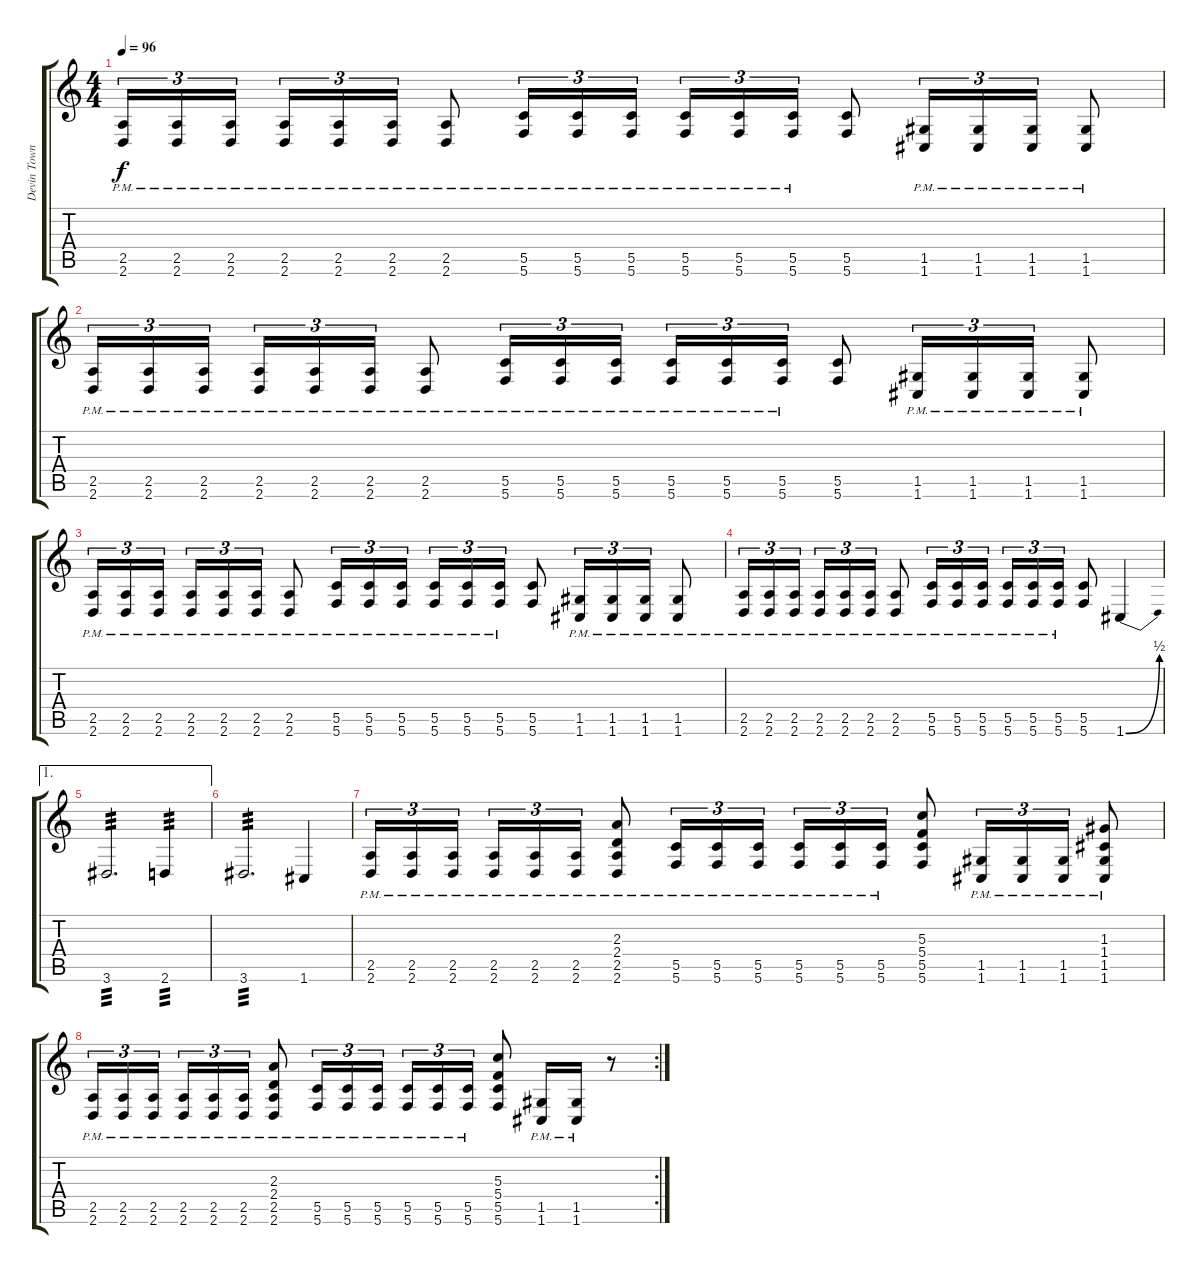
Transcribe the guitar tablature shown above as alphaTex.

\track ("Devin Townsend" "Devin Town") {instrument distortionguitar}
\staff {score tabs}
\tuning (E4 C4 G3 C3 G2 C2) {hide}
\ts (4 4)
\tempo 96
\clef g2
\ks c
(2.5 2.6{pm}).16{tu (3 2) dy f} (2.5 2.6{pm}).16{tu (3 2)} (2.5 2.6{pm}).16{tu (3 2) beam splitsecondary} (2.5 2.6{pm}).16{tu (3 2)} (2.5 2.6{pm}).16{tu (3 2)} (2.5 2.6{pm}).16{tu (3 2)} (2.5 2.6{pm}).8 (5.5 5.6{pm}).16{tu (3 2)} (5.5 5.6{pm}).16{tu (3 2)} (5.5 5.6{pm}).16{tu (3 2)} (5.5 5.6{pm}).16{tu (3 2)} (5.5 5.6{pm}).16{tu (3 2)} (5.5 5.6{pm}).16{tu (3 2)} (5.5 5.6).8 (1.5 1.6{pm}).16{tu (3 2)} (1.5 1.6{pm}).16{tu (3 2)} (1.5 1.6{pm}).16{tu (3 2)} (1.5 1.6{pm}).8 |
(2.5 2.6{pm}).16{tu (3 2)} (2.5 2.6{pm}).16{tu (3 2)} (2.5 2.6{pm}).16{tu (3 2) beam splitsecondary} (2.5 2.6{pm}).16{tu (3 2)} (2.5 2.6{pm}).16{tu (3 2)} (2.5 2.6{pm}).16{tu (3 2)} (2.5 2.6{pm}).8 (5.5 5.6{pm}).16{tu (3 2)} (5.5 5.6{pm}).16{tu (3 2)} (5.5 5.6{pm}).16{tu (3 2)} (5.5 5.6{pm}).16{tu (3 2)} (5.5 5.6{pm}).16{tu (3 2)} (5.5 5.6{pm}).16{tu (3 2)} (5.5 5.6).8 (1.5 1.6{pm}).16{tu (3 2)} (1.5 1.6{pm}).16{tu (3 2)} (1.5 1.6{pm}).16{tu (3 2)} (1.5 1.6{pm}).8 |
(2.5 2.6{pm}).16{tu (3 2)} (2.5 2.6{pm}).16{tu (3 2)} (2.5 2.6{pm}).16{tu (3 2) beam splitsecondary} (2.5 2.6{pm}).16{tu (3 2)} (2.5 2.6{pm}).16{tu (3 2)} (2.5 2.6{pm}).16{tu (3 2)} (2.5 2.6{pm}).8 (5.5 5.6{pm}).16{tu (3 2)} (5.5 5.6{pm}).16{tu (3 2)} (5.5 5.6{pm}).16{tu (3 2)} (5.5 5.6{pm}).16{tu (3 2)} (5.5 5.6{pm}).16{tu (3 2)} (5.5 5.6{pm}).16{tu (3 2)} (5.5 5.6).8 (1.5 1.6{pm}).16{tu (3 2)} (1.5 1.6{pm}).16{tu (3 2)} (1.5 1.6{pm}).16{tu (3 2)} (1.5 1.6{pm}).8 |
(2.5 2.6{pm}).16{tu (3 2)} (2.5 2.6{pm}).16{tu (3 2)} (2.5 2.6{pm}).16{tu (3 2) beam splitsecondary} (2.5 2.6{pm}).16{tu (3 2)} (2.5 2.6{pm}).16{tu (3 2)} (2.5 2.6{pm}).16{tu (3 2)} (2.5 2.6{pm}).8 (5.5 5.6{pm}).16{tu (3 2)} (5.5 5.6{pm}).16{tu (3 2)} (5.5 5.6{pm}).16{tu (3 2)} (5.5 5.6{pm}).16{tu (3 2)} (5.5 5.6{pm}).16{tu (3 2)} (5.5 5.6{pm}).16{tu (3 2)} (5.5 5.6).8 1.6{be (bend 0 0 60 2)}.4 |
\ae 1
3.6.2{d tp 3} 2.6.4{tp 3} |
3.6.2{d tp 3} 1.6.4 |
(2.5 2.6{pm}).16{tu (3 2)} (2.5 2.6{pm}).16{tu (3 2)} (2.5 2.6{pm}).16{tu (3 2) beam splitsecondary} (2.5 2.6{pm}).16{tu (3 2)} (2.5 2.6{pm}).16{tu (3 2)} (2.5 2.6{pm}).16{tu (3 2)} (2.3 2.4 2.5 2.6{pm}).8 (5.5 5.6{pm}).16{tu (3 2)} (5.5 5.6{pm}).16{tu (3 2)} (5.5 5.6{pm}).16{tu (3 2)} (5.5 5.6{pm}).16{tu (3 2)} (5.5 5.6{pm}).16{tu (3 2)} (5.5 5.6{pm}).16{tu (3 2)} (5.3 5.4 5.5 5.6).8 (1.5 1.6{pm}).16{tu (3 2)} (1.5 1.6{pm}).16{tu (3 2)} (1.5 1.6{pm}).16{tu (3 2)} (1.3 1.4 1.5 1.6{pm}).8 |
\rc 2
(2.5 2.6{pm}).16{tu (3 2)} (2.5 2.6{pm}).16{tu (3 2)} (2.5 2.6{pm}).16{tu (3 2) beam splitsecondary} (2.5 2.6{pm}).16{tu (3 2)} (2.5 2.6{pm}).16{tu (3 2)} (2.5 2.6{pm}).16{tu (3 2)} (2.3 2.4 2.5 2.6{pm}).8 (5.5 5.6{pm}).16{tu (3 2)} (5.5 5.6{pm}).16{tu (3 2)} (5.5 5.6{pm}).16{tu (3 2)} (5.5 5.6{pm}).16{tu (3 2)} (5.5 5.6{pm}).16{tu (3 2)} (5.5 5.6{pm}).16{tu (3 2)} (5.3 5.4 5.5 5.6).8 (1.5 1.6{pm}).16 (1.5 1.6{pm}).16 r.8
